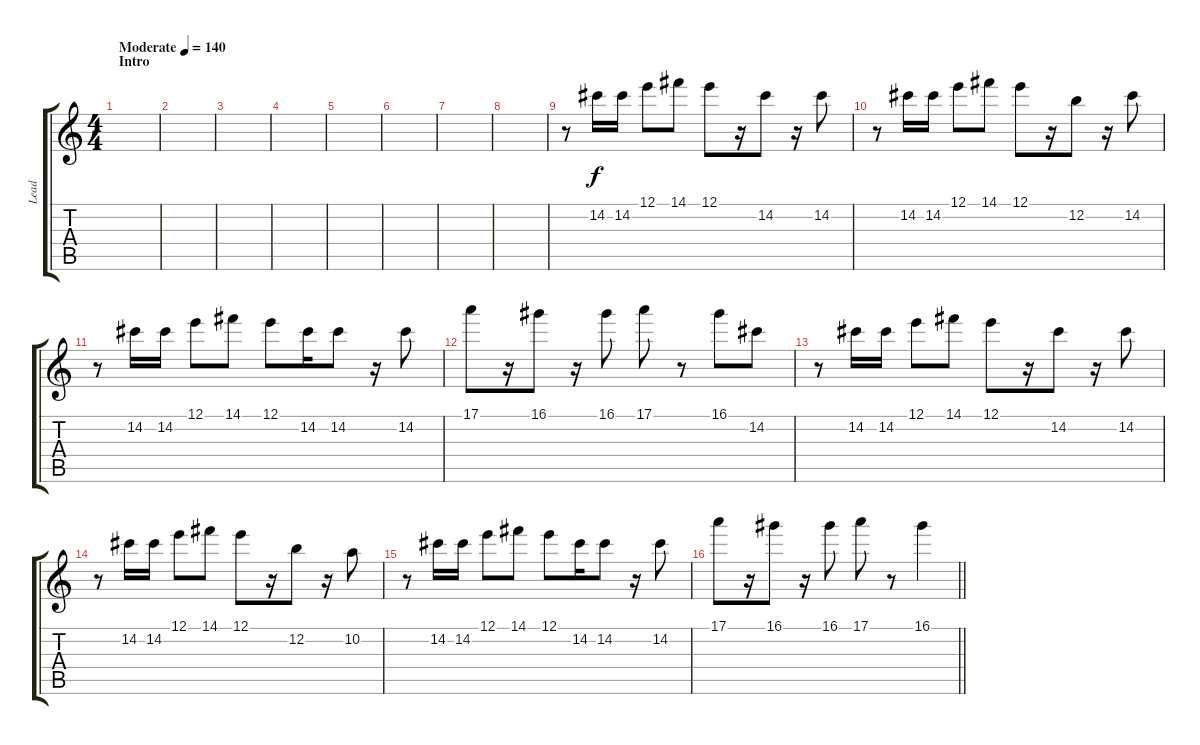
\track ("Lead" "Lead") {instrument overdrivenguitar}
\staff {score tabs}
\tuning (E4 B3 G3 D3 A2 E2) {hide}
\ts (4 4)
\section ("" "Intro")
\tempo (140 "Moderate")
\clef g2
\ks c
|
|
|
|
|
|
|
|
r.8 14.2.16 14.2.16 12.1.8 14.1.8 12.1.8 r.16 14.2.8 r.16 14.2.8 |
r.8 14.2.16 14.2.16 12.1.8 14.1.8 12.1.8 r.16 12.2.8 r.16 14.2.8 |
r.8 14.2.16 14.2.16 12.1.8 14.1.8 12.1.8 14.2.16 14.2.8 r.16 14.2.8 |
17.1.8 r.16 16.1.8 r.16 16.1.8 17.1.8 r.8 16.1.8 14.2.8 |
r.8 14.2.16 14.2.16 12.1.8 14.1.8 12.1.8 r.16 14.2.8 r.16 14.2.8 |
r.8 14.2.16 14.2.16 12.1.8 14.1.8 12.1.8 r.16 12.2.8 r.16 10.2.8 |
r.8 14.2.16 14.2.16 12.1.8 14.1.8 12.1.8 14.2.16 14.2.8 r.16 14.2.8 |
\barLineRight lightlight
17.1.8 r.16 16.1.8 r.16 16.1.8 17.1.8 r.8 16.1.4
